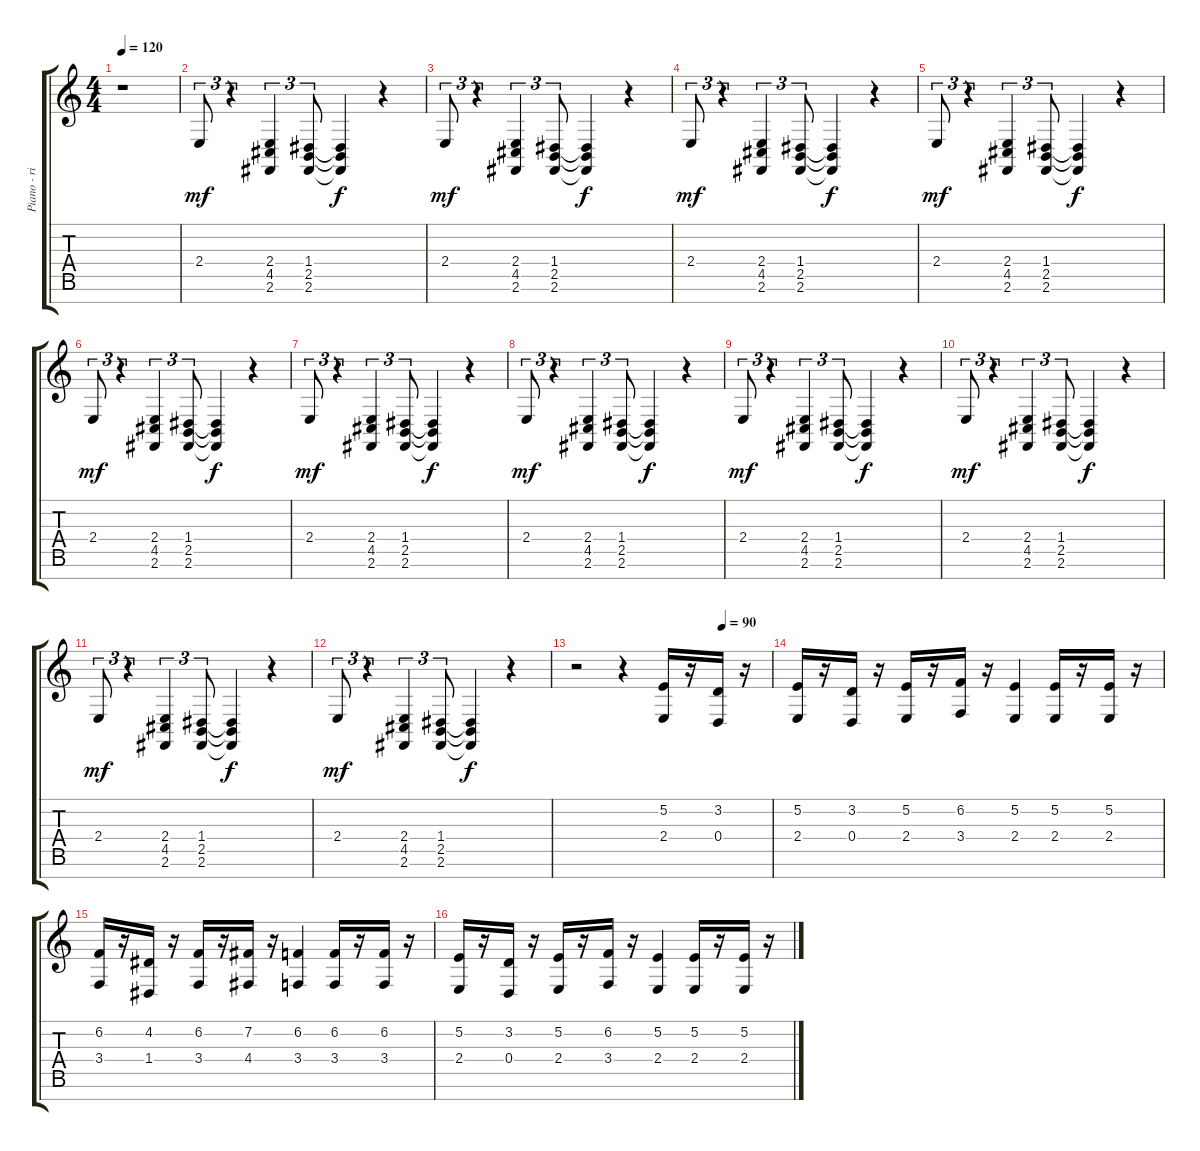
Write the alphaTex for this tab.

\track ("Piano - right" "Piano - ri") {instrument brightacousticpiano}
\staff {score tabs}
\tuning (E4 B3 G3 D3 A2 E2 B1) {hide}
\ts (4 4)
\tempo 120
\clef g2
\ks c
r.1{dy mf instrument brightacousticpiano} |
2.4.8{tu (3 2)} r.4{tu (3 2)} (2.4 4.5 2.6).4{tu (3 2)} (1.4 2.5 2.6).8{tu (3 2)} (1.4{t} 2.5{t} 2.6{t}).4{dy f} r.4 |
2.4.8{tu (3 2) dy mf} r.4{tu (3 2)} (2.4 4.5 2.6).4{tu (3 2)} (1.4 2.5 2.6).8{tu (3 2)} (1.4{t} 2.5{t} 2.6{t}).4{dy f} r.4 |
2.4.8{tu (3 2) dy mf} r.4{tu (3 2)} (2.4 4.5 2.6).4{tu (3 2)} (1.4 2.5 2.6).8{tu (3 2)} (1.4{t} 2.5{t} 2.6{t}).4{dy f} r.4 |
2.4.8{tu (3 2) dy mf} r.4{tu (3 2)} (2.4 4.5 2.6).4{tu (3 2)} (1.4 2.5 2.6).8{tu (3 2)} (1.4{t} 2.5{t} 2.6{t}).4{dy f} r.4 |
2.4.8{tu (3 2) dy mf} r.4{tu (3 2)} (2.4 4.5 2.6).4{tu (3 2)} (1.4 2.5 2.6).8{tu (3 2)} (1.4{t} 2.5{t} 2.6{t}).4{dy f} r.4 |
2.4.8{tu (3 2) dy mf} r.4{tu (3 2)} (2.4 4.5 2.6).4{tu (3 2)} (1.4 2.5 2.6).8{tu (3 2)} (1.4{t} 2.5{t} 2.6{t}).4{dy f} r.4 |
2.4.8{tu (3 2) dy mf} r.4{tu (3 2)} (2.4 4.5 2.6).4{tu (3 2)} (1.4 2.5 2.6).8{tu (3 2)} (1.4{t} 2.5{t} 2.6{t}).4{dy f} r.4 |
2.4.8{tu (3 2) dy mf} r.4{tu (3 2)} (2.4 4.5 2.6).4{tu (3 2)} (1.4 2.5 2.6).8{tu (3 2)} (1.4{t} 2.5{t} 2.6{t}).4{dy f} r.4 |
2.4.8{tu (3 2) dy mf} r.4{tu (3 2)} (2.4 4.5 2.6).4{tu (3 2)} (1.4 2.5 2.6).8{tu (3 2)} (1.4{t} 2.5{t} 2.6{t}).4{dy f} r.4 |
2.4.8{tu (3 2) dy mf} r.4{tu (3 2)} (2.4 4.5 2.6).4{tu (3 2)} (1.4 2.5 2.6).8{tu (3 2)} (1.4{t} 2.5{t} 2.6{t}).4{dy f} r.4 |
2.4.8{tu (3 2) dy mf} r.4{tu (3 2)} (2.4 4.5 2.6).4{tu (3 2)} (1.4 2.5 2.6).8{tu (3 2)} (1.4{t} 2.5{t} 2.6{t}).4{dy f} r.4 |
\tempo (90 0.75)
r.2 r.4 (5.2 2.4).16 r.16 (3.2 0.4).16 r.16 |
(5.2 2.4).16 r.16 (3.2 0.4).16 r.16 (5.2 2.4).16 r.16 (6.2 3.4).16 r.16 (5.2 2.4).4 (5.2 2.4).16 r.16 (5.2 2.4).16 r.16 |
(6.2 3.4).16 r.16 (4.2 1.4).16 r.16 (6.2 3.4).16 r.16 (7.2 4.4).16 r.16 (6.2 3.4).4 (6.2 3.4).16 r.16 (6.2 3.4).16 r.16 |
(5.2 2.4).16 r.16 (3.2 0.4).16 r.16 (5.2 2.4).16 r.16 (6.2 3.4).16 r.16 (5.2 2.4).4 (5.2 2.4).16 r.16 (5.2 2.4).16 r.16
